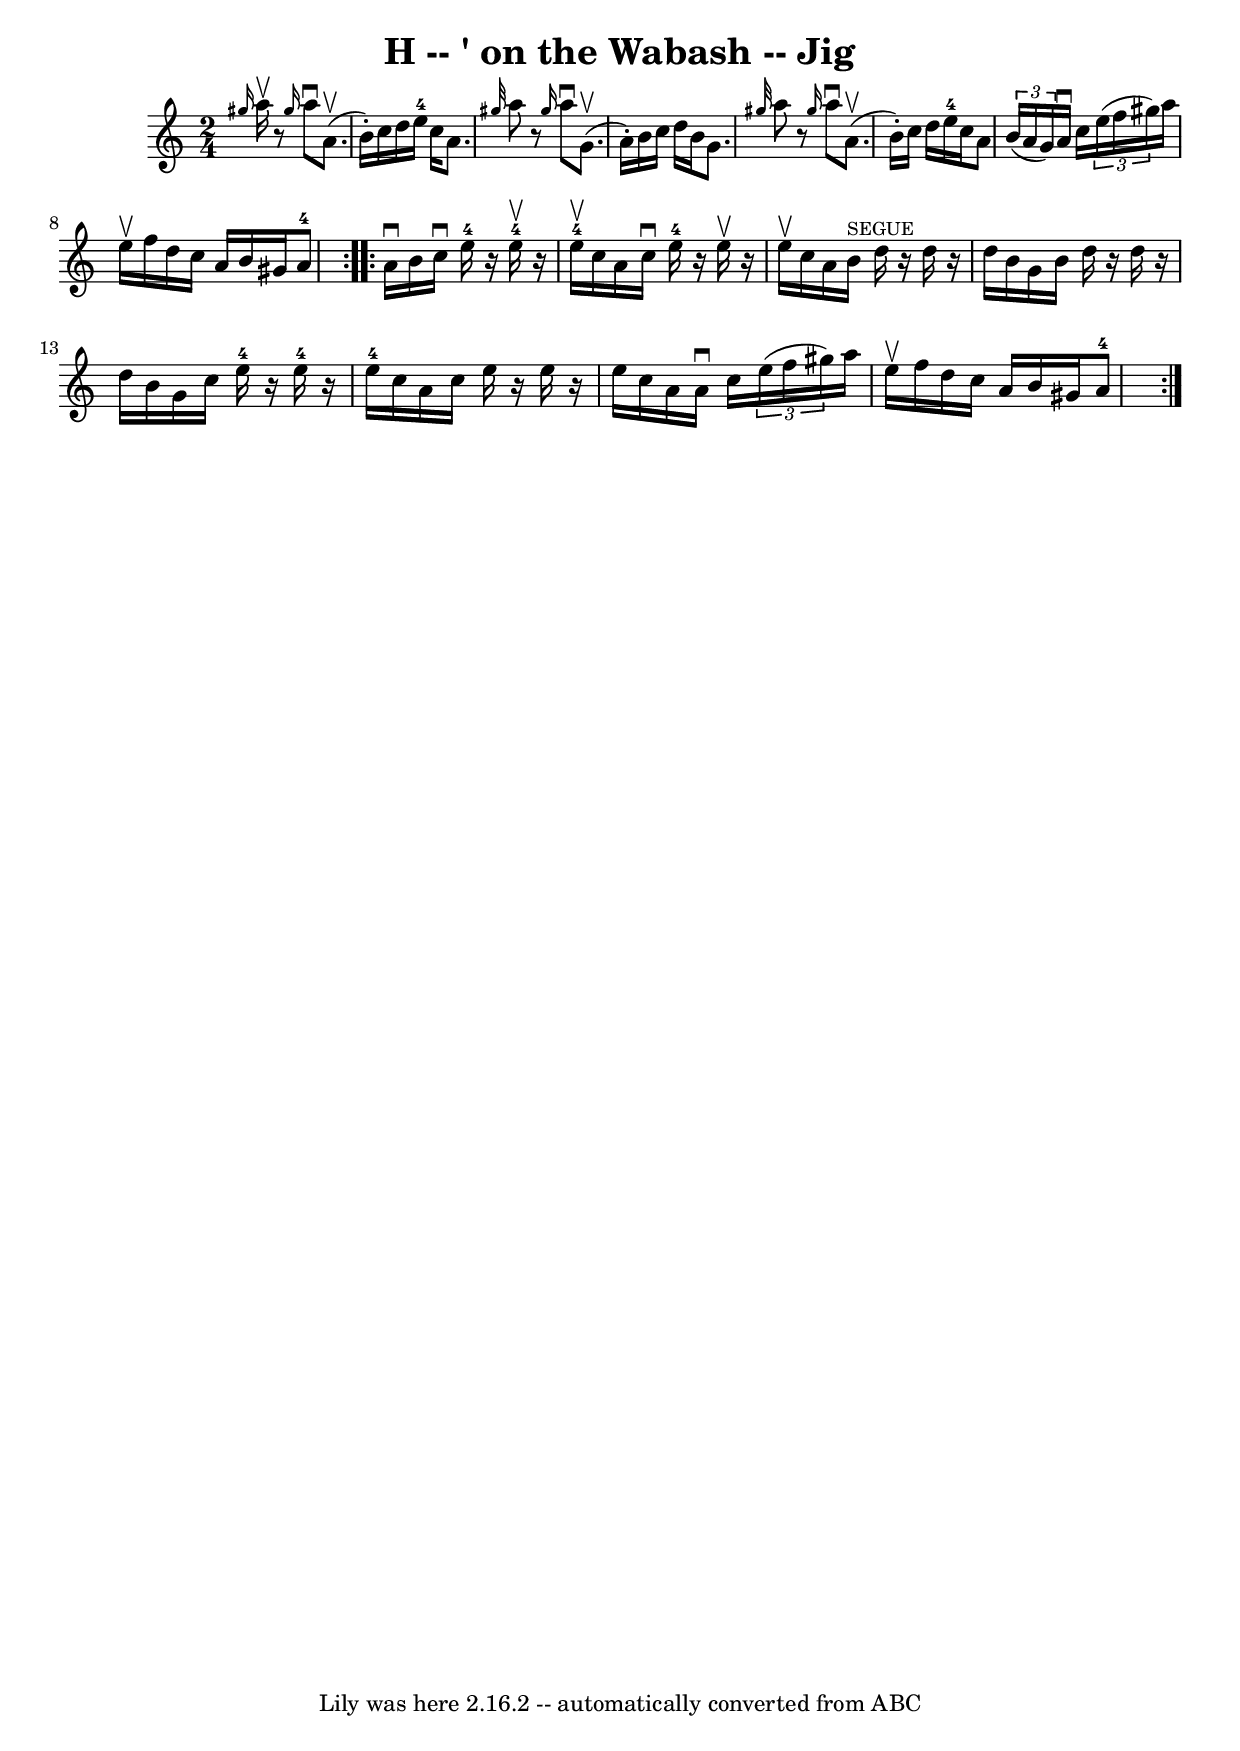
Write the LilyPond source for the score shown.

\version "2.16.2"
\include "Mammoth.ily"
\header {
  %% book = "Ryan's Mammoth Collection"
  crossRefNumber = "1"
  footnotes = "\\\\114 638"
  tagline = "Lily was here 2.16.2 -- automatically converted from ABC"
  title = "H -- ' on the Wabash -- Jig"

}
voicedefault =  {



  \repeat volta 2 {

    \time 2/4 
    \key a \minor
   \grace { gis''16  
			   } a''16^\upbow |
    
    r8 \grace { gis''16  
	      } a''8^\downbow a'8.^\upbow(b'16 -.)   
    |
    c''16 d''16 e''16-4 c''16 a'8.  \grace { gis''32  
					   } 
    a''8    |
    r8 \grace { gis''16  
	      } a''8^\downbow g'8. 
    ^\upbow(a'16 -.)   |
    b'16 c''16 d''16 b'16 g'8.  
    \grace { gis''32  
	   } a''8    |
    r8 \grace { gis''16  
	      } a''8 
    ^\downbow a'8.^\upbow(b'16 -.)   |
    c''16 d''16 e''16 
    -4 c''16 a'8    \times 2/3 { b'16 (a'16 g'16) 
			       }   |
    
    a'16^\downbow c''16    \times 2/3 { e''16 (f''16 gis''16) 
				      }   
    a''16 e''16^\upbow f''16 d''16    |
    c''16 a'16 b'16    
    gis'16 a'8-4 
  }     
  \repeat volta 2 {
    a'16^\downbow b'16  |
    
    c''16^\downbow e''16-4   r16 e''16-4^\upbow   r16 e''16 
    -4^\upbow c''16 a'16    |
    c''16^\downbow e''16-4   r16 
    e''16^\upbow   r16 e''16^\upbow c''16 a'16    |
    b'16 
    ^\segue d''16    r16 d''16    r16 d''16 b'16 g'16    |
    b'16   
    d''16    r16 d''16    r16 d''16 b'16 g'16    |
    c''16 e''16 
    -4   r16 e''16-4   r16 e''16-4 c''16 a'16    |
    c''16  
    e''16    r16 e''16    r16 e''16 c''16 a'16    |
    a'16 
    ^\downbow c''16    \times 2/3 { e''16 (f''16 gis''16) 
				  } a''16    
    e''16^\upbow f''16 d''16    |
    c''16 a'16 b'16 gis'16    
    a'8-4   
  }   

}

\score{
  <<

    \context Staff="default"
    {
      \voicedefault 
      
    }

  >>
  \layout {
    
  }
  \midi {
  }

}
